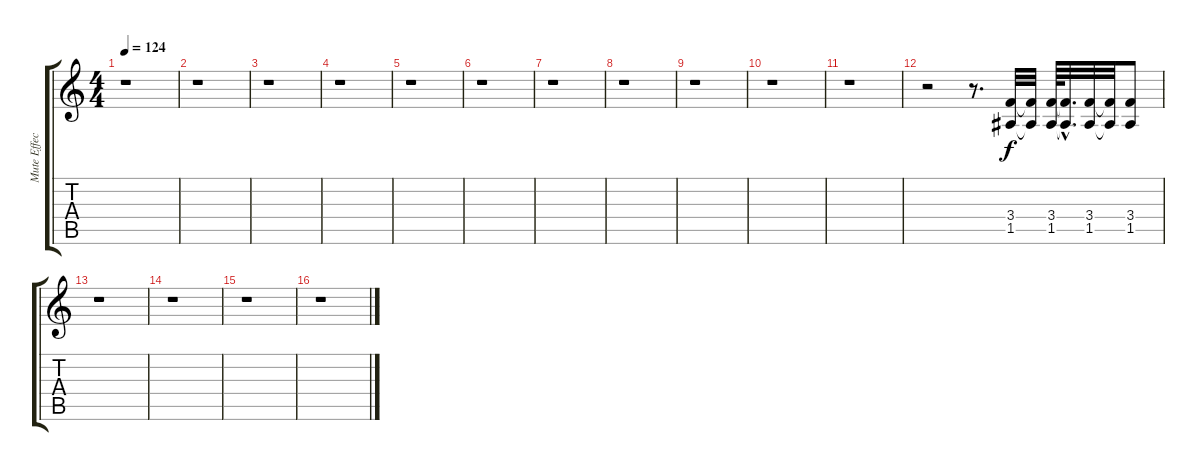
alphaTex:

\track ("Mute Effect" "Mute Effec") {instrument electricguitarjazz}
\staff {score tabs}
\tuning (E4 B3 G3 D3 A2 E2) {hide}
\ts (4 4)
\tempo 124
\clef g2
\ks c
r.1{dy f} |
r.1 |
r.1 |
r.1 |
r.1 |
r.1 |
r.1 |
r.1 |
r.1 |
r.1 |
r.1 |
r.2 r.8{d} (3.4 1.5).32 (3.4{t} 1.5{t}).32 (3.4 1.5).64 (3.4{hac t} 1.5{hac t}).32{d} (3.4 1.5).32 (3.4{t} 1.5{t}).32 (3.4 1.5).8 |
r.1 |
r.1 |
r.1 |
r.1
